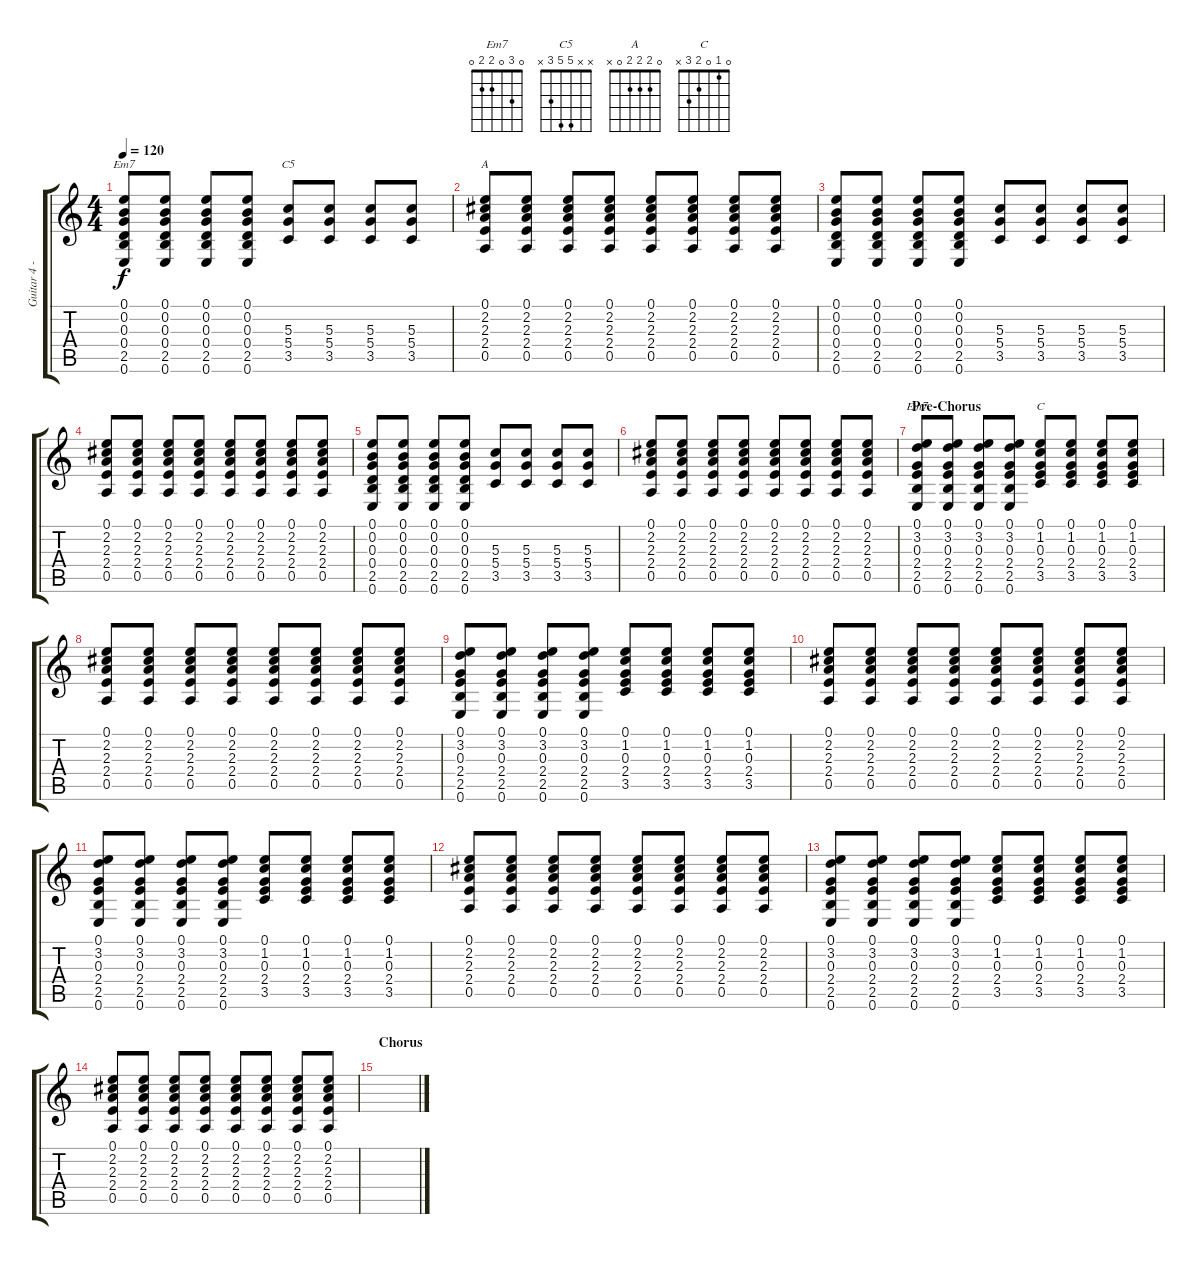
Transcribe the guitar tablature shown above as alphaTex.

\track ("Guitar 4 - Electric" "Guitar 4 -") {instrument distortionguitar}
\staff {score tabs}
\tuning (E4 B3 G3 D3 A2 E2) {hide}
\chord ("Em7" 0 0 0 0 2 0)
\chord ("C5" x x 5 5 3 x)
\chord ("A" 0 2 2 2 0 x)
\chord ("Em7" 0 3 0 2 2 0)
\chord ("C" 0 1 0 2 3 x)
\ts (4 4)
\tempo 120
\clef g2
\ks c
(0.1 0.2 0.3 0.4 2.5 0.6).8{ch "Em7" dy f} (0.1 0.2 0.3 0.4 2.5 0.6).8 (0.1 0.2 0.3 0.4 2.5 0.6).8 (0.1 0.2 0.3 0.4 2.5 0.6).8 (5.3 5.4 3.5).8{ch "C5"} (5.3 5.4 3.5).8 (5.3 5.4 3.5).8 (5.3 5.4 3.5).8 |
(0.1 2.2 2.3 2.4 0.5).8{ch "A"} (0.1 2.2 2.3 2.4 0.5).8 (0.1 2.2 2.3 2.4 0.5).8 (0.1 2.2 2.3 2.4 0.5).8 (0.1 2.2 2.3 2.4 0.5).8 (0.1 2.2 2.3 2.4 0.5).8 (0.1 2.2 2.3 2.4 0.5).8 (0.1 2.2 2.3 2.4 0.5).8 |
(0.1 0.2 0.3 0.4 2.5 0.6).8 (0.1 0.2 0.3 0.4 2.5 0.6).8 (0.1 0.2 0.3 0.4 2.5 0.6).8 (0.1 0.2 0.3 0.4 2.5 0.6).8 (5.3 5.4 3.5).8 (5.3 5.4 3.5).8 (5.3 5.4 3.5).8 (5.3 5.4 3.5).8 |
(0.1 2.2 2.3 2.4 0.5).8 (0.1 2.2 2.3 2.4 0.5).8 (0.1 2.2 2.3 2.4 0.5).8 (0.1 2.2 2.3 2.4 0.5).8 (0.1 2.2 2.3 2.4 0.5).8 (0.1 2.2 2.3 2.4 0.5).8 (0.1 2.2 2.3 2.4 0.5).8 (0.1 2.2 2.3 2.4 0.5).8 |
(0.1 0.2 0.3 0.4 2.5 0.6).8 (0.1 0.2 0.3 0.4 2.5 0.6).8 (0.1 0.2 0.3 0.4 2.5 0.6).8 (0.1 0.2 0.3 0.4 2.5 0.6).8 (5.3 5.4 3.5).8 (5.3 5.4 3.5).8 (5.3 5.4 3.5).8 (5.3 5.4 3.5).8 |
(0.1 2.2 2.3 2.4 0.5).8 (0.1 2.2 2.3 2.4 0.5).8 (0.1 2.2 2.3 2.4 0.5).8 (0.1 2.2 2.3 2.4 0.5).8 (0.1 2.2 2.3 2.4 0.5).8 (0.1 2.2 2.3 2.4 0.5).8 (0.1 2.2 2.3 2.4 0.5).8 (0.1 2.2 2.3 2.4 0.5).8 |
\section ("" "Pre-Chorus")
(0.1 3.2 0.3 2.4 2.5 0.6).8{ch "Em7"} (0.1 3.2 0.3 2.4 2.5 0.6).8 (0.1 3.2 0.3 2.4 2.5 0.6).8 (0.1 3.2 0.3 2.4 2.5 0.6).8 (0.1 1.2 0.3 2.4 3.5).8{ch "C"} (0.1 1.2 0.3 2.4 3.5).8 (0.1 1.2 0.3 2.4 3.5).8 (0.1 1.2 0.3 2.4 3.5).8 |
(0.1 2.2 2.3 2.4 0.5).8 (0.1 2.2 2.3 2.4 0.5).8 (0.1 2.2 2.3 2.4 0.5).8 (0.1 2.2 2.3 2.4 0.5).8 (0.1 2.2 2.3 2.4 0.5).8 (0.1 2.2 2.3 2.4 0.5).8 (0.1 2.2 2.3 2.4 0.5).8 (0.1 2.2 2.3 2.4 0.5).8 |
(0.1 3.2 0.3 2.4 2.5 0.6).8 (0.1 3.2 0.3 2.4 2.5 0.6).8 (0.1 3.2 0.3 2.4 2.5 0.6).8 (0.1 3.2 0.3 2.4 2.5 0.6).8 (0.1 1.2 0.3 2.4 3.5).8 (0.1 1.2 0.3 2.4 3.5).8 (0.1 1.2 0.3 2.4 3.5).8 (0.1 1.2 0.3 2.4 3.5).8 |
(0.1 2.2 2.3 2.4 0.5).8 (0.1 2.2 2.3 2.4 0.5).8 (0.1 2.2 2.3 2.4 0.5).8 (0.1 2.2 2.3 2.4 0.5).8 (0.1 2.2 2.3 2.4 0.5).8 (0.1 2.2 2.3 2.4 0.5).8 (0.1 2.2 2.3 2.4 0.5).8 (0.1 2.2 2.3 2.4 0.5).8 |
(0.1 3.2 0.3 2.4 2.5 0.6).8 (0.1 3.2 0.3 2.4 2.5 0.6).8 (0.1 3.2 0.3 2.4 2.5 0.6).8 (0.1 3.2 0.3 2.4 2.5 0.6).8 (0.1 1.2 0.3 2.4 3.5).8 (0.1 1.2 0.3 2.4 3.5).8 (0.1 1.2 0.3 2.4 3.5).8 (0.1 1.2 0.3 2.4 3.5).8 |
(0.1 2.2 2.3 2.4 0.5).8 (0.1 2.2 2.3 2.4 0.5).8 (0.1 2.2 2.3 2.4 0.5).8 (0.1 2.2 2.3 2.4 0.5).8 (0.1 2.2 2.3 2.4 0.5).8 (0.1 2.2 2.3 2.4 0.5).8 (0.1 2.2 2.3 2.4 0.5).8 (0.1 2.2 2.3 2.4 0.5).8 |
(0.1 3.2 0.3 2.4 2.5 0.6).8 (0.1 3.2 0.3 2.4 2.5 0.6).8 (0.1 3.2 0.3 2.4 2.5 0.6).8 (0.1 3.2 0.3 2.4 2.5 0.6).8 (0.1 1.2 0.3 2.4 3.5).8 (0.1 1.2 0.3 2.4 3.5).8 (0.1 1.2 0.3 2.4 3.5).8 (0.1 1.2 0.3 2.4 3.5).8 |
(0.1 2.2 2.3 2.4 0.5).8 (0.1 2.2 2.3 2.4 0.5).8 (0.1 2.2 2.3 2.4 0.5).8 (0.1 2.2 2.3 2.4 0.5).8 (0.1 2.2 2.3 2.4 0.5).8 (0.1 2.2 2.3 2.4 0.5).8 (0.1 2.2 2.3 2.4 0.5).8 (0.1 2.2 2.3 2.4 0.5).8 |
\section ("" "Chorus")
